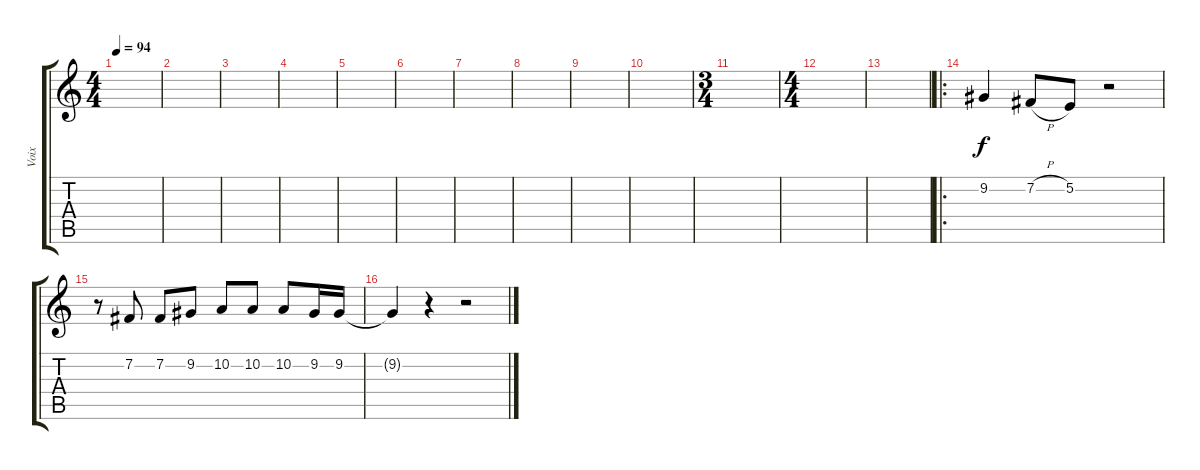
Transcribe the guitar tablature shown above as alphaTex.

\track ("Voix" "Voix") {instrument accordion}
\staff {score tabs}
\tuning (E4 B3 G3 D3 A2 E2) {hide}
\ts (4 4)
\tempo 94
\clef g2
\ks c
|
|
|
|
|
|
|
|
|
|
\ts (3 4)
|
\ts (4 4)
|
|
\ro
9.2.4 7.2{h}.8 5.2.8 r.2 |
r.8 7.2.8 7.2.8 9.2.8 10.2.8 10.2.8 10.2.8 9.2.16 9.2.16 |
9.2{t}.4{dy f} r.4 r.2
